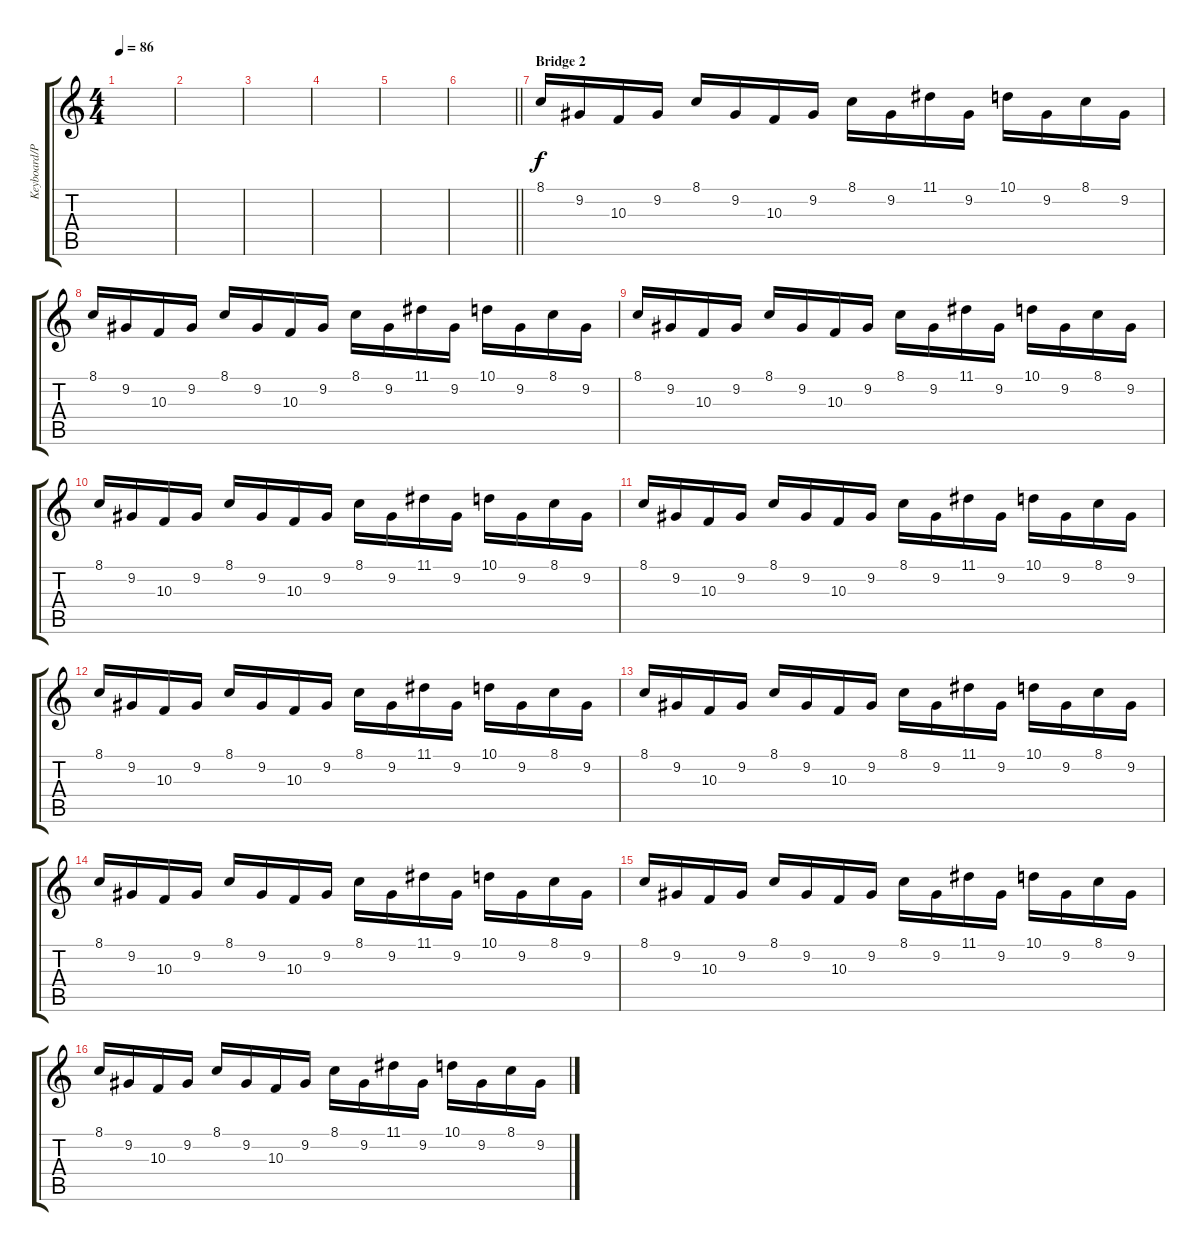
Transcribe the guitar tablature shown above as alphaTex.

\track ("Keyboard/Pad" "Keyboard/P") {instrument brightacousticpiano}
\staff {score tabs}
\tuning (E4 B3 G3 D3 A2 E2) {hide}
\ts (4 4)
\tempo 86
\clef g2
\ks aminor
|
|
|
|
|
\barLineRight lightlight
|
\section ("" "Bridge 2")
8.1.16{volume 11 balance 6 instrument brightacousticpiano} 9.2.16 10.3.16 9.2.16 8.1.16 9.2.16 10.3.16 9.2.16 8.1.16 9.2.16 11.1.16 9.2.16 10.1.16 9.2.16 8.1.16 9.2.16 |
8.1.16 9.2.16 10.3.16 9.2.16 8.1.16 9.2.16 10.3.16 9.2.16 8.1.16 9.2.16 11.1.16 9.2.16 10.1.16 9.2.16 8.1.16 9.2.16 |
8.1.16 9.2.16 10.3.16 9.2.16 8.1.16 9.2.16 10.3.16 9.2.16 8.1.16 9.2.16 11.1.16 9.2.16 10.1.16 9.2.16 8.1.16 9.2.16 |
8.1.16 9.2.16 10.3.16 9.2.16 8.1.16 9.2.16 10.3.16 9.2.16 8.1.16 9.2.16 11.1.16 9.2.16 10.1.16 9.2.16 8.1.16 9.2.16 |
8.1.16 9.2.16 10.3.16 9.2.16 8.1.16 9.2.16 10.3.16 9.2.16 8.1.16 9.2.16 11.1.16 9.2.16 10.1.16 9.2.16 8.1.16 9.2.16 |
8.1.16 9.2.16 10.3.16 9.2.16 8.1.16 9.2.16 10.3.16 9.2.16 8.1.16 9.2.16 11.1.16 9.2.16 10.1.16 9.2.16 8.1.16 9.2.16 |
8.1.16 9.2.16 10.3.16 9.2.16 8.1.16 9.2.16 10.3.16 9.2.16 8.1.16 9.2.16 11.1.16 9.2.16 10.1.16 9.2.16 8.1.16 9.2.16 |
8.1.16 9.2.16 10.3.16 9.2.16 8.1.16 9.2.16 10.3.16 9.2.16 8.1.16 9.2.16 11.1.16 9.2.16 10.1.16 9.2.16 8.1.16 9.2.16 |
8.1.16 9.2.16 10.3.16 9.2.16 8.1.16 9.2.16 10.3.16 9.2.16 8.1.16 9.2.16 11.1.16 9.2.16 10.1.16 9.2.16 8.1.16 9.2.16 |
8.1.16 9.2.16 10.3.16 9.2.16 8.1.16 9.2.16 10.3.16 9.2.16 8.1.16 9.2.16 11.1.16 9.2.16 10.1.16 9.2.16 8.1.16 9.2.16
